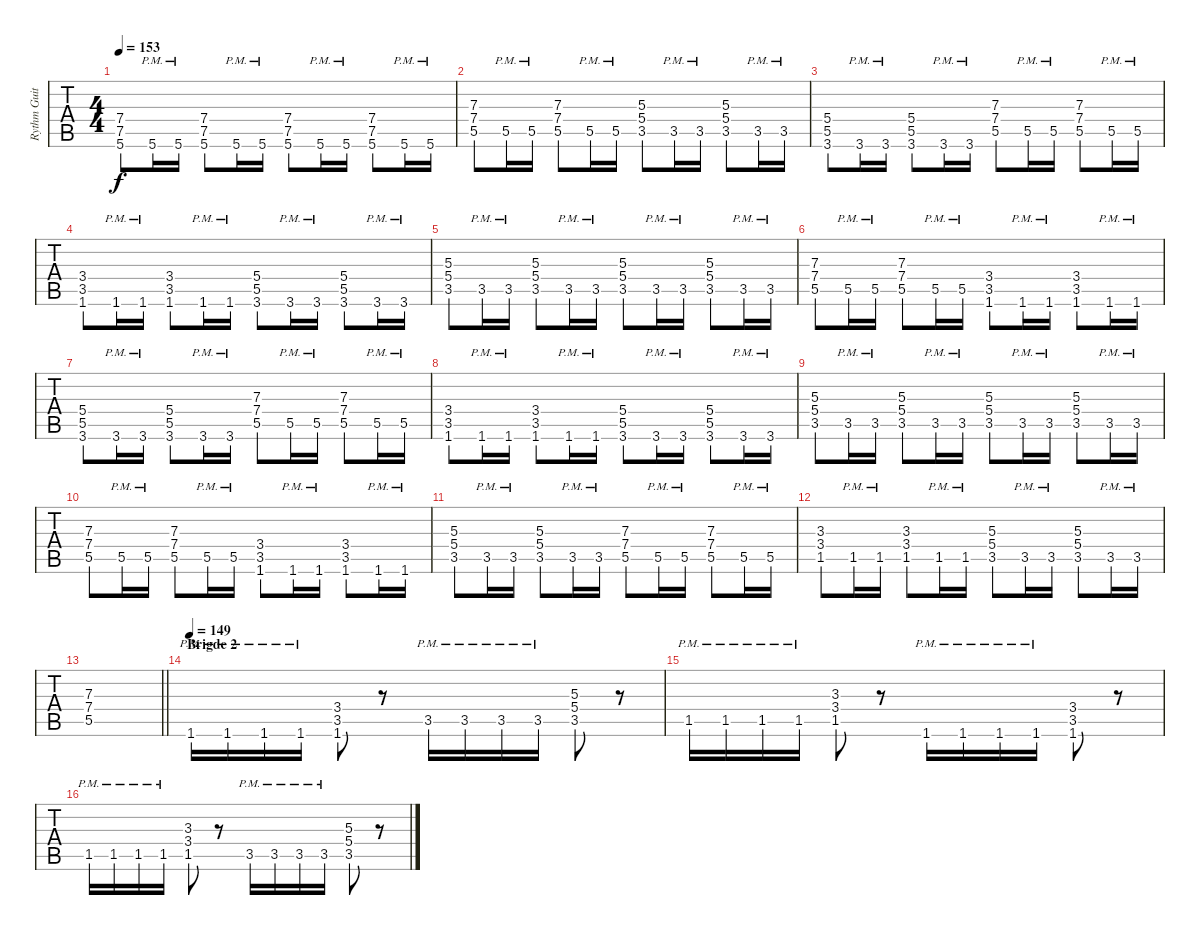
\track ("Rythm Guitar" "Rythm Guit") {instrument distortionguitar}
\staff {tabs}
\tuning (Eb4 Bb3 Gb3 Db3 Ab2 Eb2) {hide}
\ts (4 4)
\tempo 153
\clef g2
\ks c
(7.4 7.5 5.6).8{dy f} 5.6{pm}.16 5.6{pm}.16 (7.4 7.5 5.6).8 5.6{pm}.16 5.6{pm}.16 (7.4 7.5 5.6).8 5.6{pm}.16 5.6{pm}.16 (7.4 7.5 5.6).8 5.6{pm}.16 5.6{pm}.16 |
(7.3 7.4 5.5).8 5.5{pm}.16 5.5{pm}.16 (7.3 7.4 5.5).8 5.5{pm}.16 5.5{pm}.16 (5.3 5.4 3.5).8 3.5{pm}.16 3.5{pm}.16 (5.3 5.4 3.5).8 3.5{pm}.16 3.5{pm}.16 |
(5.4 5.5 3.6).8 3.6{pm}.16 3.6{pm}.16 (5.4 5.5 3.6).8 3.6{pm}.16 3.6{pm}.16 (7.3 7.4 5.5).8 5.5{pm}.16 5.5{pm}.16 (7.3 7.4 5.5).8 5.5{pm}.16 5.5{pm}.16 |
(3.4 3.5 1.6).8 1.6{pm}.16 1.6{pm}.16 (3.4 3.5 1.6).8 1.6{pm}.16 1.6{pm}.16 (5.4 5.5 3.6).8 3.6{pm}.16 3.6{pm}.16 (5.4 5.5 3.6).8 3.6{pm}.16 3.6{pm}.16 |
(5.3 5.4 3.5).8 3.5{pm}.16 3.5{pm}.16 (5.3 5.4 3.5).8 3.5{pm}.16 3.5{pm}.16 (5.3 5.4 3.5).8 3.5{pm}.16 3.5{pm}.16 (5.3 5.4 3.5).8 3.5{pm}.16 3.5{pm}.16 |
(7.3 7.4 5.5).8 5.5{pm}.16 5.5{pm}.16 (7.3 7.4 5.5).8 5.5{pm}.16 5.5{pm}.16 (3.4 3.5 1.6).8 1.6{pm}.16 1.6{pm}.16 (3.4 3.5 1.6).8 1.6{pm}.16 1.6{pm}.16 |
(5.4 5.5 3.6).8 3.6{pm}.16 3.6{pm}.16 (5.4 5.5 3.6).8 3.6{pm}.16 3.6{pm}.16 (7.3 7.4 5.5).8 5.5{pm}.16 5.5{pm}.16 (7.3 7.4 5.5).8 5.5{pm}.16 5.5{pm}.16 |
(3.4 3.5 1.6).8 1.6{pm}.16 1.6{pm}.16 (3.4 3.5 1.6).8 1.6{pm}.16 1.6{pm}.16 (5.4 5.5 3.6).8 3.6{pm}.16 3.6{pm}.16 (5.4 5.5 3.6).8 3.6{pm}.16 3.6{pm}.16 |
(5.3 5.4 3.5).8 3.5{pm}.16 3.5{pm}.16 (5.3 5.4 3.5).8 3.5{pm}.16 3.5{pm}.16 (5.3 5.4 3.5).8 3.5{pm}.16 3.5{pm}.16 (5.3 5.4 3.5).8 3.5{pm}.16 3.5{pm}.16 |
(7.3 7.4 5.5).8 5.5{pm}.16 5.5{pm}.16 (7.3 7.4 5.5).8 5.5{pm}.16 5.5{pm}.16 (3.4 3.5 1.6).8 1.6{pm}.16 1.6{pm}.16 (3.4 3.5 1.6).8 1.6{pm}.16 1.6{pm}.16 |
(5.3 5.4 3.5).8 3.5{pm}.16 3.5{pm}.16 (5.3 5.4 3.5).8 3.5{pm}.16 3.5{pm}.16 (7.3 7.4 5.5).8 5.5{pm}.16 5.5{pm}.16 (7.3 7.4 5.5).8 5.5{pm}.16 5.5{pm}.16 |
(3.3 3.4 1.5).8 1.5{pm}.16 1.5{pm}.16 (3.3 3.4 1.5).8 1.5{pm}.16 1.5{pm}.16 (5.3 5.4 3.5).8 3.5{pm}.16 3.5{pm}.16 (5.3 5.4 3.5).8 3.5{pm}.16 3.5{pm}.16 |
\barLineRight lightlight
(7.3 7.4 5.5).1 |
\section ("" "Brigde 2")
\tempo 149
1.6{pm}.16 1.6{pm}.16 1.6{pm}.16 1.6{pm}.16 (3.4 3.5 1.6).8 r.8 3.5{pm}.16 3.5{pm}.16 3.5{pm}.16 3.5{pm}.16 (5.3 5.4 3.5).8 r.8 |
1.5{pm}.16 1.5{pm}.16 1.5{pm}.16 1.5{pm}.16 (3.3 3.4 1.5).8 r.8 1.6{pm}.16 1.6{pm}.16 1.6{pm}.16 1.6{pm}.16 (3.4 3.5 1.6).8 r.8 |
1.5{pm}.16 1.5{pm}.16 1.5{pm}.16 1.5{pm}.16 (3.3 3.4 1.5).8 r.8 3.5{pm}.16 3.5{pm}.16 3.5{pm}.16 3.5{pm}.16 (5.3 5.4 3.5).8 r.8
